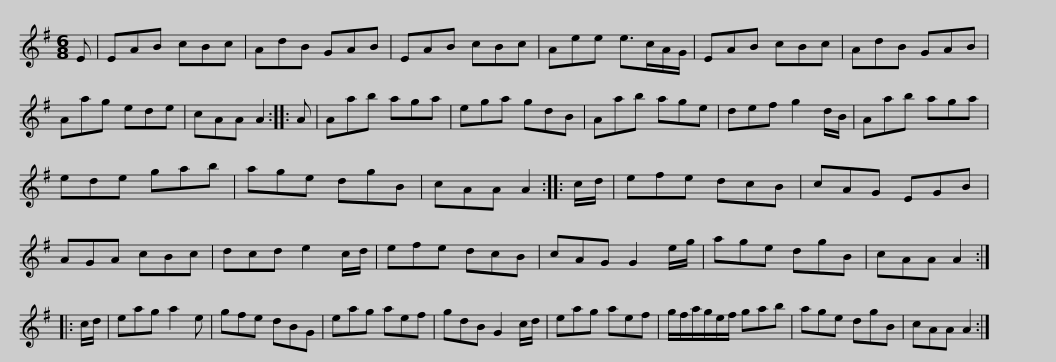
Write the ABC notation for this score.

X:1
L:1/8
M:6/8
I:linebreak $
K:G
V:1 treble
V:1
 E | EAB cBc | AdB GAB | EAB cBc | Aee e>cA/G/ | %5
 EAB cBc | AdB GAB | Aag ede |$ cAA A2 :: A | %10
 Aab aga | ega gdB | Aab age | def g2 d/B/ | Aab aga |$ %15
 ede gab | age dgB | cAA A2 :: c/d/ | efe dcB | %20
 cAG EGB | AGA cBc | dcd e2 c/d/ |$ efe dcB | cAG G2 e/g/ | %25
 age dgB | cAA A2 :: c/d/ | eag a2 e | gfe dBG | %30
 eag aef |$ gdB G2 c/d/ | eag aef | g/f/a/g/e/f/ gab | age dgB | %35
 cAA A2 :| %36
